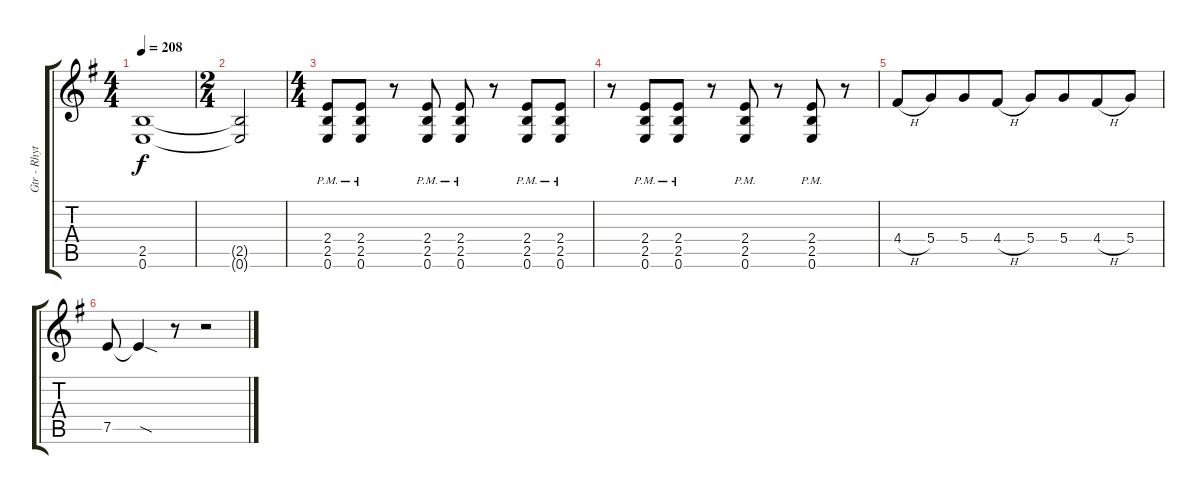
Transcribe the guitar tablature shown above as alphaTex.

\track ("Gtr - Rhythm 2" "Gtr - Rhyt") {instrument overdrivenguitar}
\staff {score tabs}
\tuning (E4 B3 G3 D3 A2 E2) {hide}
\ts (4 4)
\tempo 208
\clef g2
\ks eminor
(2.5{t} 0.6{t}).1{dy f} |
\ts (2 4)
(2.5{t} 0.6{t}).2 |
\ts (4 4)
(2.4{pm} 2.5{pm} 0.6{pm}).8 (2.4{pm} 2.5{pm} 0.6{pm}).8 r.8 (2.4{pm} 2.5{pm} 0.6{pm}).8 (2.4{pm} 2.5{pm} 0.6{pm}).8 r.8 (2.4{pm} 2.5{pm} 0.6{pm}).8 (2.4{pm} 2.5{pm} 0.6{pm}).8 |
r.8 (2.4{pm} 2.5{pm} 0.6{pm}).8{beam merge} (2.4{pm} 2.5{pm} 0.6{pm}).8 r.8 (2.4{pm} 2.5{pm} 0.6{pm}).8 r.8 (2.4{pm} 2.5{pm} 0.6{pm}).8 r.8 |
4.4{h}.8 5.4.8{beam merge} 5.4.8 4.4{h}.8 5.4.8 5.4.8{beam merge} 4.4{h}.8 5.4.8 |
7.5.8 7.5{sod t}.4 r.8 r.2
